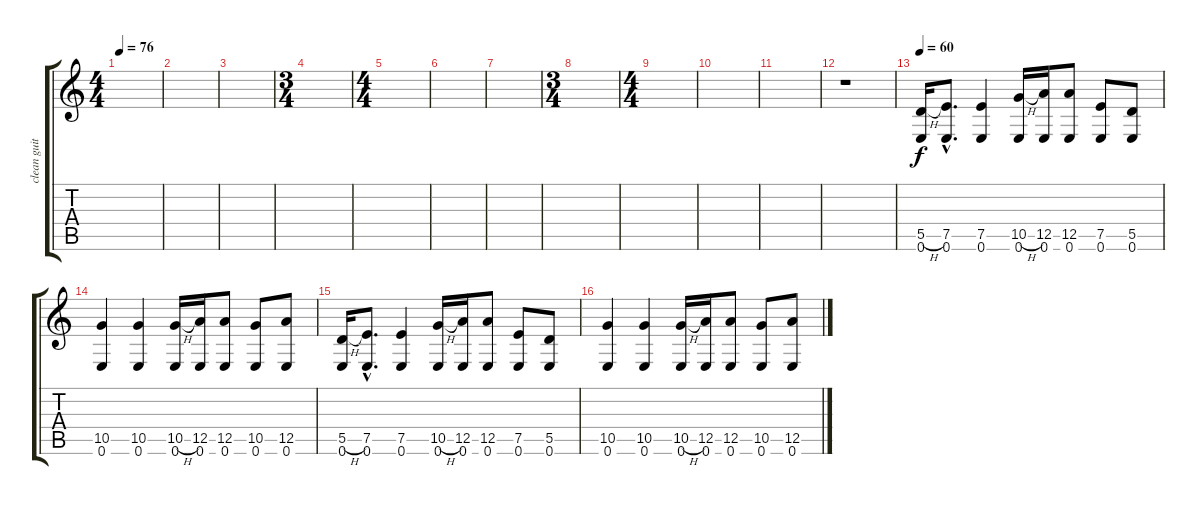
\track ("clean guitar" "clean guit") {instrument electricguitarclean}
\staff {score tabs}
\tuning (E4 B3 G3 D3 A2 E2) {hide}
\ts (4 4)
\tempo 76
\clef g2
\ks c
|
|
|
\ts (3 4)
|
\ts (4 4)
|
|
|
\ts (3 4)
|
\ts (4 4)
|
|
|
r.1 |
\tempo 60
(5.5{h} 0.6).16{instrument electricguitarclean} (7.5{hac} 0.6{hac}).8{d} (7.5 0.6).4 (10.5{h} 0.6).16 (12.5 0.6).16 (12.5 0.6).8 (7.5 0.6).8 (5.5 0.6).8 |
(10.5 0.6).4 (10.5 0.6).4 (10.5{h} 0.6).16 (12.5 0.6).16 (12.5 0.6).8 (10.5 0.6).8 (12.5 0.6).8 |
(5.5{h} 0.6).16 (7.5{hac} 0.6{hac}).8{d} (7.5 0.6).4 (10.5{h} 0.6).16 (12.5 0.6).16 (12.5 0.6).8 (7.5 0.6).8 (5.5 0.6).8 |
(10.5 0.6).4 (10.5 0.6).4 (10.5{h} 0.6).16 (12.5 0.6).16 (12.5 0.6).8 (10.5 0.6).8 (12.5 0.6).8
